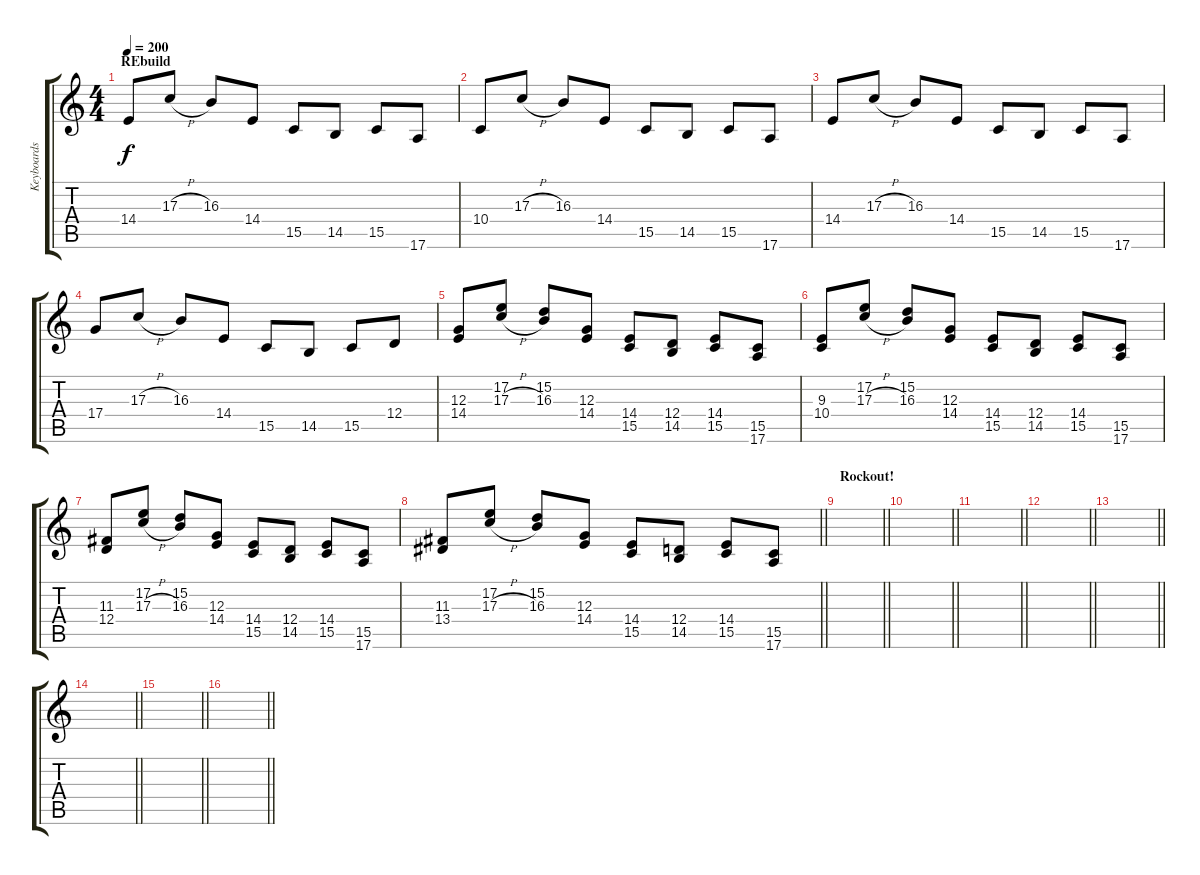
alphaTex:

\track ("Keyboards" "Keyboards") {instrument flute}
\staff {score tabs}
\tuning (E4 B3 G3 D3 A2 E2) {hide}
\ts (4 4)
\section ("" "REbuild")
\tempo 200
\clef g2
\ks c
14.4.8{dy f volume 14 instrument harpsichord} 17.3{h}.8 16.3.8 14.4.8 15.5.8 14.5.8 15.5.8 17.6.8 |
10.4.8 17.3{h}.8 16.3.8 14.4.8 15.5.8 14.5.8 15.5.8 17.6.8 |
14.4.8 17.3{h}.8 16.3.8 14.4.8 15.5.8 14.5.8 15.5.8 17.6.8 |
17.4.8 17.3{h}.8 16.3.8 14.4.8 15.5.8 14.5.8 15.5.8 12.4.8 |
(12.3 14.4).8 (17.2 17.3{h}).8 (15.2 16.3).8 (12.3 14.4).8 (14.4 15.5).8 (12.4 14.5).8 (14.4 15.5).8 (15.5 17.6).8 |
(9.3 10.4).8 (17.2 17.3{h}).8 (15.2 16.3).8 (12.3 14.4).8 (14.4 15.5).8 (12.4 14.5).8 (14.4 15.5).8 (15.5 17.6).8 |
(11.3 12.4).8 (17.2 17.3{h}).8 (15.2 16.3).8 (12.3 14.4).8 (14.4 15.5).8 (12.4 14.5).8 (14.4 15.5).8 (15.5 17.6).8 |
\barLineRight lightlight
(11.3 13.4).8 (17.2 17.3{h}).8 (15.2 16.3).8 (12.3 14.4).8 (14.4 15.5).8 (12.4 14.5).8 (14.4 15.5).8 (15.5 17.6).8 |
\section ("" "Rockout!")
\barLineRight lightlight
|
\barLineRight lightlight
|
\barLineRight lightlight
|
\barLineRight lightlight
|
\barLineRight lightlight
|
\barLineRight lightlight
|
\barLineRight lightlight
|
\barLineRight lightlight
